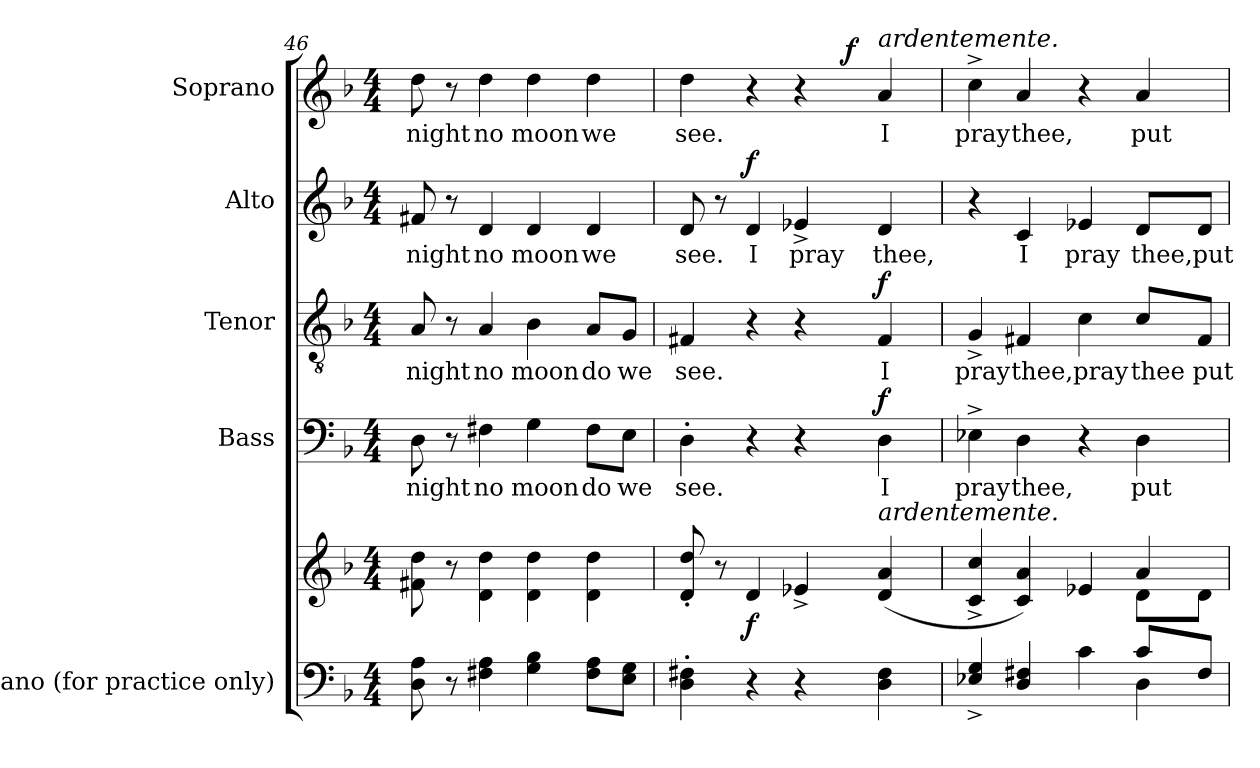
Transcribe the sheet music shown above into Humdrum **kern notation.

**kern	**kern	**dynam	**kern	**text	**dynam	**kern	**text	**dynam	**kern	**text	**dynam	**kern	**text	**dynam
*part5	*part5	*part5	*part4	*part4	*part4	*part3	*part3	*part3	*part2	*part2	*part2	*part1	*part1	*part1
*staff6	*staff5	*staff5/6	*staff4	*staff4	*staff4	*staff3	*staff3	*staff3	*staff2	*staff2	*staff2	*staff1	*staff1	*staff1
*I"Piano (for  practice only)	*	*	*I"Bass	*	*	*I"Tenor	*	*	*I"Alto	*	*	*I"Soprano	*	*
*I'Pno.	*	*	*I'B.	*	*	*I'T.	*	*	*I'A.	*	*	*I'S.	*	*
*clefF4	*clefG2	*	*clefF4	*	*	*clefGv2	*	*	*clefG2	*	*	*clefG2	*	*
*	*	*	*	*	*	*ITrd7c12	*	*	*	*	*	*	*	*
*k[b-]	*k[b-]	*	*k[b-]	*	*	*k[b-]	*	*	*k[b-]	*	*	*k[b-]	*	*
*F:	*F:	*	*F:	*	*	*F:	*	*	*F:	*	*	*F:	*	*
*M4/4	*M4/4	*	*M4/4	*	*	*M4/4	*	*	*M4/4	*	*	*M4/4	*	*
=46	=46	=46	=46	=46	=46	=46	=46	=46	=46	=46	=46	=46	=46	=46
!	!	!	!	!LO:LY:b:color=#000000	!	!	!	!	!	!	!	!	!	!
!	!	!	!	!	!	!	!LO:LY:b:color=#000000	!	!	!	!	!	!	!
!	!	!	!	!	!	!	!	!	!	!LO:LY:b:color=#000000	!	!	!	!
!	!	!	!	!	!	!	!	!	!	!	!	!	!LO:LY:b:color=#000000	!
8Di\ 8Ai	8f#Xi\ 8ddi	.	8Di\	-night	.	8AAi/	-night	.	8f#Xi/	-night	.	8ddi\	-night	.
8r	8r	.	8r	.	.	8r	.	.	8r	.	.	8r	.	.
!	!	!	!	!LO:LY:b:color=#000000	!	!	!	!	!	!	!	!	!	!
!	!	!	!	!	!	!	!LO:LY:b:color=#000000	!	!	!	!	!	!	!
!	!	!	!	!	!	!	!	!	!	!LO:LY:b:color=#000000	!	!	!	!
!	!	!	!	!	!	!	!	!	!	!	!	!	!LO:LY:b:color=#000000	!
4F#Xi\ 4Ai	4di\ 4ddi	.	4F#Xi\	no	.	4AAi/	no	.	4di/	no	.	4ddi\	no	.
!	!	!	!	!LO:LY:b:color=#000000	!	!	!	!	!	!	!	!	!	!
!	!	!	!	!	!	!	!LO:LY:b:color=#000000	!	!	!	!	!	!	!
!	!	!	!	!	!	!	!	!	!	!LO:LY:b:color=#000000	!	!	!	!
!	!	!	!	!	!	!	!	!	!	!	!	!	!LO:LY:b:color=#000000	!
4Gi\ 4B-i	4di\ 4ddi	.	4Gi\	moon	.	4BB-i\	moon	.	4di/	moon	.	4ddi\	moon	.
!	!	!	!	!LO:LY:b:color=#000000	!	!	!	!	!	!	!	!	!	!
!	!	!	!	!	!	!	!LO:LY:b:color=#000000	!	!	!	!	!	!	!
!	!	!	!	!	!	!	!	!	!	!LO:LY:b:color=#000000	!	!	!	!
!	!	!	!	!	!	!	!	!	!	!	!	!	!LO:LY:b:color=#000000	!
8F#i\ 8AiL	4di\ 4ddi	.	8F#i\L	do	.	8AAi/L	do	.	4di/	we	.	4ddi\	we	.
!	!	!	!	!LO:LY:b:color=#000000	!	!	!	!	!	!	!	!	!	!
!	!	!	!	!	!	!	!LO:LY:b:color=#000000	!	!	!	!	!	!	!
8Ei\ 8GiJ	.	.	8Ei\J	we	.	8GGi/J	we	.	.	.	.	.	.	.
=47	=47	=47	=47	=47	=47	=47	=47	=47	=47	=47	=47	=47	=47	=47
!	!	!	!	!LO:LY:b:color=#000000	!	!	!	!	!	!	!	!	!	!
!	!	!	!	!	!	!	!LO:LY:b:color=#000000	!	!	!	!	!	!	!
!	!	!	!	!	!	!	!	!	!	!LO:LY:b:color=#000000	!	!	!	!
!	!	!	!	!	!	!	!	!	!	!	!	!	!LO:LY:b:color=#000000	!
*	*	*	*	*	*	*	*	*	*	*	*	*^	*	*
4Di\' 4F#Xi'	8di/' 8ddi'	.	4D'i\	see.	.	4FF#Xi/	see.	.	8di/	see.	.	4ddi\	2ryy	see.	.
.	8r	.	.	.	.	.	.	.	8r	.	.	.	.	.	.
!	!	!	!	!	!	!	!	!	!	!LO:LY:b:color=#000000	!	!	!	!	!
4r	4di/	f	4r	.	.	4r	.	.	4di/	I	f	4r	.	.	.
!	!	!	!	!	!	!	!	!	!	!LO:LY:b:color=#000000	!	!	!	!	!
4r	4e-X^i/	.	4r	.	.	4r	.	.	4e-X^i/	pray	.	4r	16ryy	.	.
.	.	.	.	.	.	.	.	.	.	.	.	.	32ryy	.	.
.	.	.	.	.	.	.	.	.	.	.	.	.	64ryy	.	.
.	.	.	.	.	.	.	.	.	.	.	.	.	128...ryy	.	.
.	.	.	.	.	.	.	.	.	.	.	.	.	4ryy	.	f
!	!	!	!	!LO:LY:b:color=#000000	!	!	!	!	!	!	!	!	!	!	!
!	!	!	!	!	!	!	!LO:LY:b:color=#000000	!	!	!	!	!	!	!	!
!	!	!	!	!	!	!	!	!	!	!LO:LY:b:color=#000000	!	!	!	!	!
!	!	!	!	!	!	!	!	!	!	!	!	!LO:TX:a:i:t=ardentemente.	!	!	!
!	!LO:TX:a:i:t=ardentemente.	!	!	!	!	!	!	!	!	!	!	!	!	!	!
!	!	!	!	!	!	!	!	!	!	!	!	!	!	!LO:LY:b:color=#000000	!
4Di\ 4F#i	(4di/ 4ai	.	4Di\	I	f	4FF#i/	I	f	4di/	thee,	.	4ai/	.	I	.
.	.	.	.	.	.	.	.	.	.	.	.	.	8ryy	.	.
.	.	.	.	.	.	.	.	.	.	.	.	.	1024ryy	.	.
*	*	*	*	*	*	*	*	*	*	*	*	*v	*v	*	*
=48	=48	=48	=48	=48	=48	=48	=48	=48	=48	=48	=48	=48	=48	=48
*^	*^	*	*	*	*	*	*	*	*	*	*	*	*	*
*	*	*	*	*	*	*	*	*	*	*	*	*	*	*^	*	*
!	!	!	!	!	!	!LO:LY:b:color=#000000	!	!	!	!	!	!	!	!	!	!	!
*	*	*	*	*	*	*	*	*	*	*	*	*	*	*v	*v	*	*
*	*	*	*	*	*	*	*	*	*	*	*	*	*	*^	*	*
!	!	!	!	!	!	!	!	!	!LO:LY:b:color=#000000	!	!	!	!	!	!	!	!
*	*	*	*	*	*	*	*	*	*	*	*	*	*	*v	*v	*	*
*	*	*	*	*	*	*	*	*	*	*	*	*	*	*^	*	*
!	!	!	!	!	!	!	!	!	!	!	!	!	!	!	!	!LO:LY:b:color=#000000	!
*	*	*	*	*	*	*	*	*	*	*	*	*	*	*v	*v	*	*
4E-Xi/^ 4Gi^	2ryy	4ci/^ 4cci^	2.ryy	.	4E-X^i\	pray	.	4GG^i/	pray	.	4r	.	.	4cc^i\	pray	.
!	!	!	!	!	!	!LO:LY:b:color=#000000	!	!	!	!	!	!	!	!	!	!
!	!	!	!	!	!	!	!	!	!LO:LY:b:color=#000000	!	!	!	!	!	!	!
!	!	!	!	!	!	!	!	!	!	!	!	!LO:LY:b:color=#000000	!	!	!	!
!	!	!	!	!	!	!	!	!	!	!	!	!	!	!	!LO:LY:b:color=#000000	!
4Di/ 4F#Xi	.	4ci/ 4ai)	.	.	4Di\	thee,	.	4FF#Xi/	thee,	.	4ci/	I	.	4ai/	thee,	.
!	!	!	!	!	!	!	!	!	!LO:LY:b:color=#000000	!	!	!	!	!	!	!
!	!	!	!	!	!	!	!	!	!	!	!	!LO:LY:b:color=#000000	!	!	!	!
4ci\	4ryy	4e-Xi/	.	.	4r	.	.	4Ci\	pray	.	4e-Xi/	pray	.	4r	.	.
!	!	!	!	!	!	!LO:LY:b:color=#000000	!	!	!	!	!	!	!	!	!	!
!	!	!	!	!	!	!	!	!	!LO:LY:b:color=#000000	!	!	!	!	!	!	!
!	!	!	!	!	!	!	!	!	!	!	!	!LO:LY:b:color=#000000	!	!	!	!
!	!	!	!	!	!	!	!	!	!	!	!	!	!	!	!LO:LY:b:color=#000000	!
8ci/L	4Di\	4ai/	8di\L	.	4Di\	put	.	8Ci/L	thee	.	8di/L	thee,	.	4ai/	put	.
!	!	!	!	!	!	!	!	!	!LO:LY:b:color=#000000	!	!	!	!	!	!	!
!	!	!	!	!	!	!	!	!	!	!	!	!LO:LY:b:color=#000000	!	!	!	!
8F#i/J	.	.	8di\J	.	.	.	.	8FF#i/J	put	.	8di/J	put	.	.	.	.
*v	*v	*	*	*	*	*	*	*	*	*	*	*	*	*	*	*
*	*v	*v	*	*	*	*	*	*	*	*	*	*	*	*	*
=	=	=	=	=	=	=	=	=	=	=	=	=	=	=
*-	*-	*-	*-	*-	*-	*-	*-	*-	*-	*-	*-	*-	*-	*-
